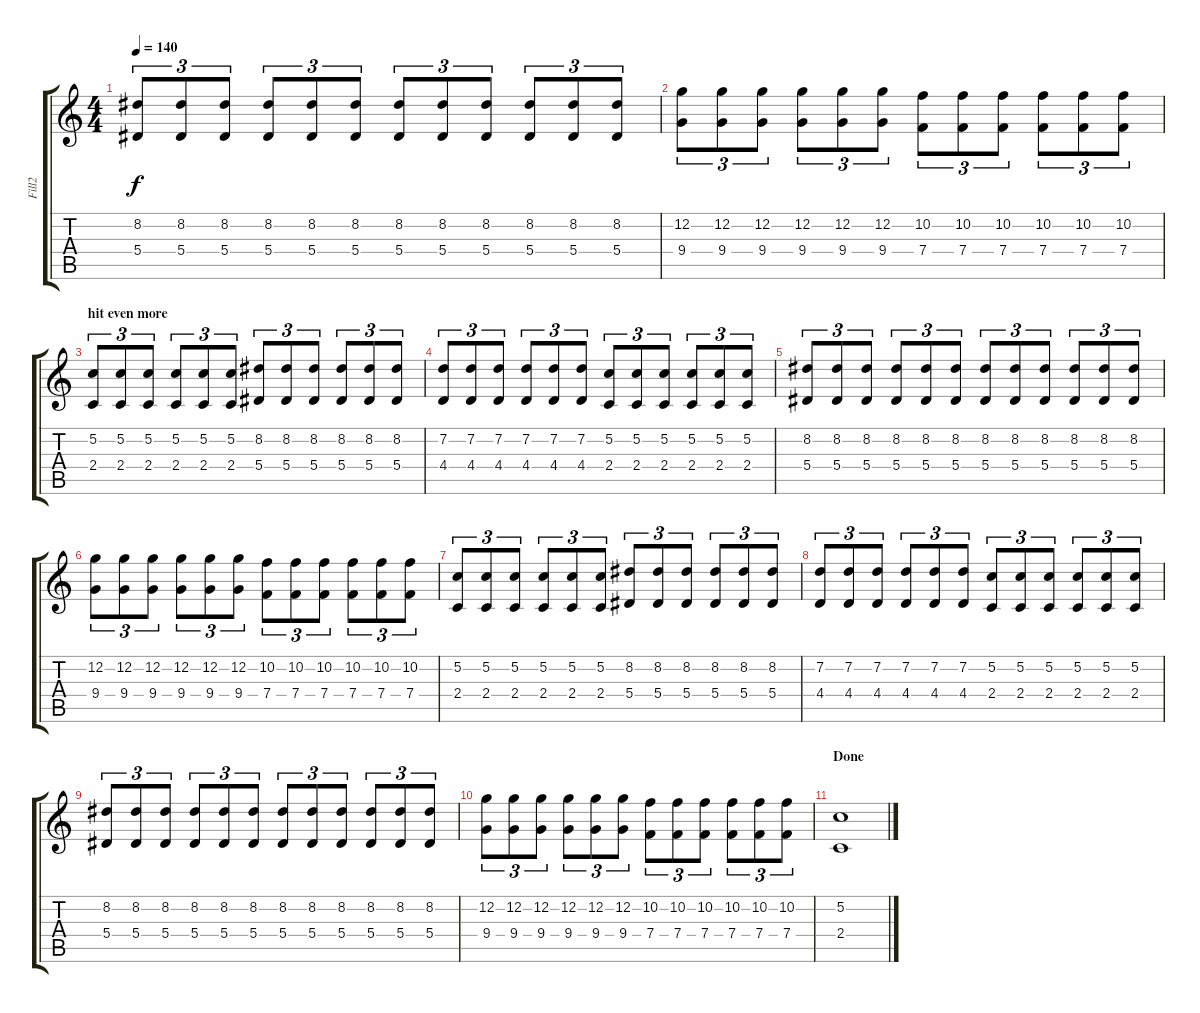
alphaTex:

\track ("Fill2" "Fill2") {instrument distortionguitar}
\staff {score tabs}
\tuning (C4 G3 Eb3 Bb2 F2 C2) {hide}
\ts (4 4)
\tempo 140
\clef g2
\ks c
(8.2 5.4).8{tu (3 2) dy f} (8.2 5.4).8{tu (3 2)} (8.2 5.4).8{tu (3 2)} (8.2 5.4).8{tu (3 2)} (8.2 5.4).8{tu (3 2)} (8.2 5.4).8{tu (3 2)} (8.2 5.4).8{tu (3 2)} (8.2 5.4).8{tu (3 2)} (8.2 5.4).8{tu (3 2)} (8.2 5.4).8{tu (3 2)} (8.2 5.4).8{tu (3 2)} (8.2 5.4).8{tu (3 2)} |
(12.2 9.4).8{tu (3 2)} (12.2 9.4).8{tu (3 2)} (12.2 9.4).8{tu (3 2)} (12.2 9.4).8{tu (3 2)} (12.2 9.4).8{tu (3 2)} (12.2 9.4).8{tu (3 2)} (10.2 7.4).8{tu (3 2)} (10.2 7.4).8{tu (3 2)} (10.2 7.4).8{tu (3 2)} (10.2 7.4).8{tu (3 2)} (10.2 7.4).8{tu (3 2)} (10.2 7.4).8{tu (3 2)} |
\section ("" "hit even more")
(5.2 2.4).8{tu (3 2)} (5.2 2.4).8{tu (3 2)} (5.2 2.4).8{tu (3 2)} (5.2 2.4).8{tu (3 2)} (5.2 2.4).8{tu (3 2)} (5.2 2.4).8{tu (3 2)} (8.2 5.4).8{tu (3 2)} (8.2 5.4).8{tu (3 2)} (8.2 5.4).8{tu (3 2)} (8.2 5.4).8{tu (3 2)} (8.2 5.4).8{tu (3 2)} (8.2 5.4).8{tu (3 2)} |
(7.2 4.4).8{tu (3 2)} (7.2 4.4).8{tu (3 2)} (7.2 4.4).8{tu (3 2)} (7.2 4.4).8{tu (3 2)} (7.2 4.4).8{tu (3 2)} (7.2 4.4).8{tu (3 2)} (5.2 2.4).8{tu (3 2)} (5.2 2.4).8{tu (3 2)} (5.2 2.4).8{tu (3 2)} (5.2 2.4).8{tu (3 2)} (5.2 2.4).8{tu (3 2)} (5.2 2.4).8{tu (3 2)} |
(8.2 5.4).8{tu (3 2)} (8.2 5.4).8{tu (3 2)} (8.2 5.4).8{tu (3 2)} (8.2 5.4).8{tu (3 2)} (8.2 5.4).8{tu (3 2)} (8.2 5.4).8{tu (3 2)} (8.2 5.4).8{tu (3 2)} (8.2 5.4).8{tu (3 2)} (8.2 5.4).8{tu (3 2)} (8.2 5.4).8{tu (3 2)} (8.2 5.4).8{tu (3 2)} (8.2 5.4).8{tu (3 2)} |
(12.2 9.4).8{tu (3 2)} (12.2 9.4).8{tu (3 2)} (12.2 9.4).8{tu (3 2)} (12.2 9.4).8{tu (3 2)} (12.2 9.4).8{tu (3 2)} (12.2 9.4).8{tu (3 2)} (10.2 7.4).8{tu (3 2)} (10.2 7.4).8{tu (3 2)} (10.2 7.4).8{tu (3 2)} (10.2 7.4).8{tu (3 2)} (10.2 7.4).8{tu (3 2)} (10.2 7.4).8{tu (3 2)} |
(5.2 2.4).8{tu (3 2)} (5.2 2.4).8{tu (3 2)} (5.2 2.4).8{tu (3 2)} (5.2 2.4).8{tu (3 2)} (5.2 2.4).8{tu (3 2)} (5.2 2.4).8{tu (3 2)} (8.2 5.4).8{tu (3 2)} (8.2 5.4).8{tu (3 2)} (8.2 5.4).8{tu (3 2)} (8.2 5.4).8{tu (3 2)} (8.2 5.4).8{tu (3 2)} (8.2 5.4).8{tu (3 2)} |
(7.2 4.4).8{tu (3 2)} (7.2 4.4).8{tu (3 2)} (7.2 4.4).8{tu (3 2)} (7.2 4.4).8{tu (3 2)} (7.2 4.4).8{tu (3 2)} (7.2 4.4).8{tu (3 2)} (5.2 2.4).8{tu (3 2)} (5.2 2.4).8{tu (3 2)} (5.2 2.4).8{tu (3 2)} (5.2 2.4).8{tu (3 2)} (5.2 2.4).8{tu (3 2)} (5.2 2.4).8{tu (3 2)} |
(8.2 5.4).8{tu (3 2)} (8.2 5.4).8{tu (3 2)} (8.2 5.4).8{tu (3 2)} (8.2 5.4).8{tu (3 2)} (8.2 5.4).8{tu (3 2)} (8.2 5.4).8{tu (3 2)} (8.2 5.4).8{tu (3 2)} (8.2 5.4).8{tu (3 2)} (8.2 5.4).8{tu (3 2)} (8.2 5.4).8{tu (3 2)} (8.2 5.4).8{tu (3 2)} (8.2 5.4).8{tu (3 2)} |
(12.2 9.4).8{tu (3 2)} (12.2 9.4).8{tu (3 2)} (12.2 9.4).8{tu (3 2)} (12.2 9.4).8{tu (3 2)} (12.2 9.4).8{tu (3 2)} (12.2 9.4).8{tu (3 2)} (10.2 7.4).8{tu (3 2)} (10.2 7.4).8{tu (3 2)} (10.2 7.4).8{tu (3 2)} (10.2 7.4).8{tu (3 2)} (10.2 7.4).8{tu (3 2)} (10.2 7.4).8{tu (3 2)} |
\section ("" "Done")
(5.2 2.4).1
